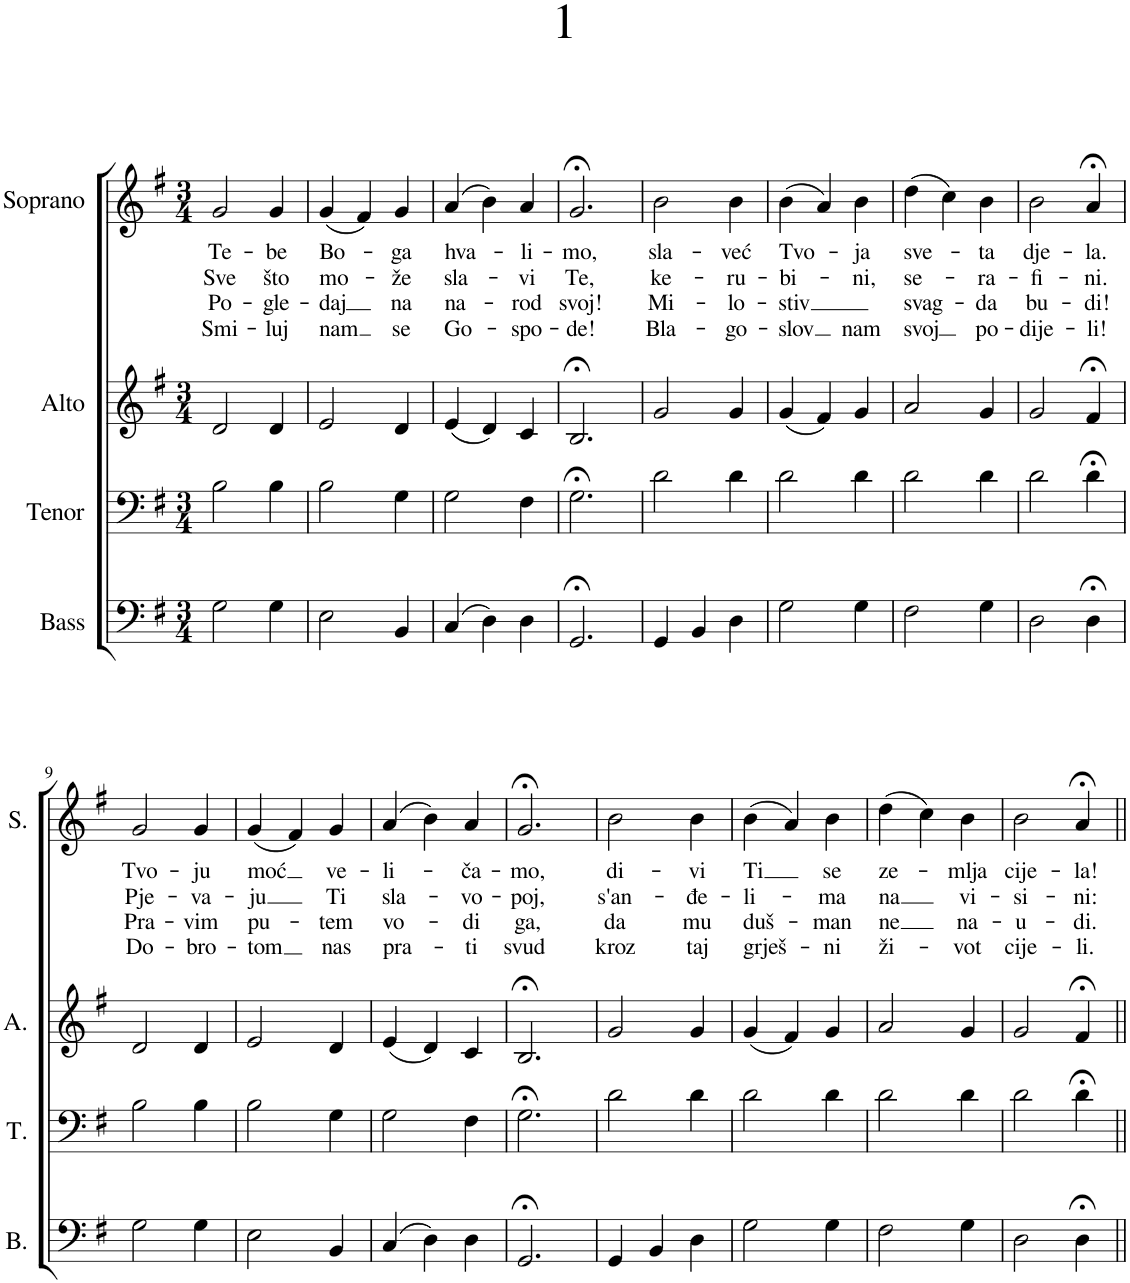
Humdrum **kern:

**kern	**kern	**kern	**kern	**text	**text	**text	**text
*part4	*part3	*part2	*part1	*part1	*part1	*part1	*part1
*staff4	*staff3	*staff2	*staff1	*staff1	*staff1	*staff1	*staff1
*I"Bass	*I"Tenor	*I"Alto	*I"Soprano	*	*	*	*
*I'B.	*I'T.	*I'A.	*I'S.	*	*	*	*
*clefF4	*clefF4	*clefG2	*clefG2	*	*	*	*
*k[f#]	*k[f#]	*k[f#]	*k[f#]	*	*	*	*
*M3/4	*M3/4	*M3/4	*M3/4	*	*	*	*
=1	=1	=1	=1	=1	=1	=1	=1
!	!	!	!	!LO:LY:b	!LO:LY:b	!LO:LY:b	!LO:LY:b
2G\	2B\	2d/	2g/	Te-	Sve	Po-	Smi-
!	!	!	!	!LO:LY:b	!LO:LY:b	!LO:LY:b	!LO:LY:b
4G\	4B\	4d/	4g/	-be	što	-gle-	-luj
=2	=2	=2	=2	=2	=2	=2	=2
!	!	!	!	!LO:LY:b	!LO:LY:b	!LO:LY:b	!LO:LY:b
2E\	2B\	2e/	(4g/	Bo-	mo-	-daj	nam
.	.	.	4f#/)	.	.	.	.
!	!	!	!	!LO:LY:b	!LO:LY:b	!LO:LY:b	!LO:LY:b
4BB/	4G\	4d/	4g/	-ga	-že	na	se
=3	=3	=3	=3	=3	=3	=3	=3
!	!	!	!	!LO:LY:b	!LO:LY:b	!LO:LY:b	!LO:LY:b
(4C/	2G\	(4e/	(4a/	hva-	sla-	na-	Go-
4D\)	.	4d/)	4b\)	.	.	.	.
!	!	!	!	!LO:LY:b	!LO:LY:b	!LO:LY:b	!LO:LY:b
4D\	4F#\	4c/	4a/	-li-	-vi	-rod	-spo-
=4	=4	=4	=4	=4	=4	=4	=4
!	!	!	!	!LO:LY:b	!LO:LY:b	!LO:LY:b	!LO:LY:b
2.GG;</	2.G;<\	2.B;</	2.g;</	-mo,	Te,	svoj!	-de!
=5	=5	=5	=5	=5	=5	=5	=5
!	!	!	!	!LO:LY:b	!LO:LY:b	!LO:LY:b	!LO:LY:b
4GG/	2d\	2g/	2b\	sla-	ke-	Mi-	Bla-
4BB/	.	.	.	.	.	.	.
!	!	!	!	!LO:LY:b	!LO:LY:b	!LO:LY:b	!LO:LY:b
4D\	4d\	4g/	4b\	-već	-ru-	-lo-	-go-
=6	=6	=6	=6	=6	=6	=6	=6
!	!	!	!	!LO:LY:b	!LO:LY:b	!LO:LY:b	!LO:LY:b
2G\	2d\	(4g/	(4b\	Tvo-	-bi-	-stiv	-slov
.	.	4f#/)	4a/)	.	.	.	.
!	!	!	!	!LO:LY:b	!LO:LY:b	!	!LO:LY:b
4G\	4d\	4g/	4b\	-ja	-ni,	.	nam
=7	=7	=7	=7	=7	=7	=7	=7
!	!	!	!	!LO:LY:b	!LO:LY:b	!LO:LY:b	!LO:LY:b
2F#\	2d\	2a/	(4dd\	sve-	se-	svag-	svoj
.	.	.	4cc\)	.	.	.	.
!	!	!	!	!LO:LY:b	!LO:LY:b	!LO:LY:b	!LO:LY:b
4G\	4d\	4g/	4b\	-ta	-ra-	-da	po-
=8	=8	=8	=8	=8	=8	=8	=8
!	!	!	!	!LO:LY:b	!LO:LY:b	!LO:LY:b	!LO:LY:b
2D\	2d\	2g/	2b\	dje-	-fi-	bu-	-dije-
!	!	!	!	!LO:LY:b	!LO:LY:b	!LO:LY:b	!LO:LY:b
4D;<\	4d;<\	4f#;</	4a;</	-la.	-ni.	-di!	-li!
!!LO:LB:g=z
=9	=9	=9	=9	=9	=9	=9	=9
!	!	!	!	!LO:LY:b	!LO:LY:b	!LO:LY:b	!LO:LY:b
2G\	2B\	2d/	2g/	Tvo-	Pje-	Pra-	Do-
!	!	!	!	!LO:LY:b	!LO:LY:b	!LO:LY:b	!LO:LY:b
4G\	4B\	4d/	4g/	-ju	-va-	-vim	-bro-
=10	=10	=10	=10	=10	=10	=10	=10
!	!	!	!	!LO:LY:b	!LO:LY:b	!LO:LY:b	!LO:LY:b
2E\	2B\	2e/	(4g/	-moć	-ju	pu-	-tom
.	.	.	4f#/)	.	.	.	.
!	!	!	!	!LO:LY:b	!LO:LY:b	!LO:LY:b	!LO:LY:b
4BB/	4G\	4d/	4g/	ve-	Ti	-tem	nas
=11	=11	=11	=11	=11	=11	=11	=11
!	!	!	!	!LO:LY:b	!LO:LY:b	!LO:LY:b	!LO:LY:b
(4C/	2G\	(4e/	(4a/	-li-	sla-	vo-	pra-
4D\)	.	4d/)	4b\)	.	.	.	.
!	!	!	!	!LO:LY:b	!LO:LY:b	!LO:LY:b	!LO:LY:b
4D\	4F#\	4c/	4a/	-ča-	-vo-	-di	-ti
=12	=12	=12	=12	=12	=12	=12	=12
!	!	!	!	!LO:LY:b	!LO:LY:b	!LO:LY:b	!LO:LY:b
2.GG;</	2.G;<\	2.B;</	2.g;</	-mo,	-poj,	ga,	svud
=13	=13	=13	=13	=13	=13	=13	=13
!	!	!	!	!LO:LY:b	!LO:LY:b	!LO:LY:b	!LO:LY:b
4GG/	2d\	2g/	2b\	di-	s'an-	da	kroz
4BB/	.	.	.	.	.	.	.
!	!	!	!	!LO:LY:b	!LO:LY:b	!LO:LY:b	!LO:LY:b
4D\	4d\	4g/	4b\	-vi	-đe-	mu	taj
=14	=14	=14	=14	=14	=14	=14	=14
!	!	!	!	!LO:LY:b	!LO:LY:b	!LO:LY:b	!LO:LY:b
2G\	2d\	(4g/	(4b\	Ti	-li-	duš-	grješ-
.	.	4f#/)	4a/)	.	.	.	.
!	!	!	!	!LO:LY:b	!LO:LY:b	!LO:LY:b	!LO:LY:b
4G\	4d\	4g/	4b\	se	-ma	-man	-ni
=15	=15	=15	=15	=15	=15	=15	=15
!	!	!	!	!LO:LY:b	!LO:LY:b	!LO:LY:b	!LO:LY:b
2F#\	2d\	2a/	(4dd\	ze-	na	ne	ži-
.	.	.	4cc\)	.	.	.	.
!	!	!	!	!LO:LY:b	!LO:LY:b	!LO:LY:b	!LO:LY:b
4G\	4d\	4g/	4b\	-mlja	vi-	na-	-vot
=16	=16	=16	=16	=16	=16	=16	=16
!	!	!	!	!LO:LY:b	!LO:LY:b	!LO:LY:b	!LO:LY:b
2D\	2d\	2g/	2b\	cije-	-si-	-u-	cije-
!	!	!	!	!LO:LY:b	!LO:LY:b	!LO:LY:b	!LO:LY:b
4D;<\	4d;<\	4f#;</	4a;</	-la!	-ni:	-di.	-li.
=||	=||	=||	=||	=||	=||	=||	=||
*-	*-	*-	*-	*-	*-	*-	*-
